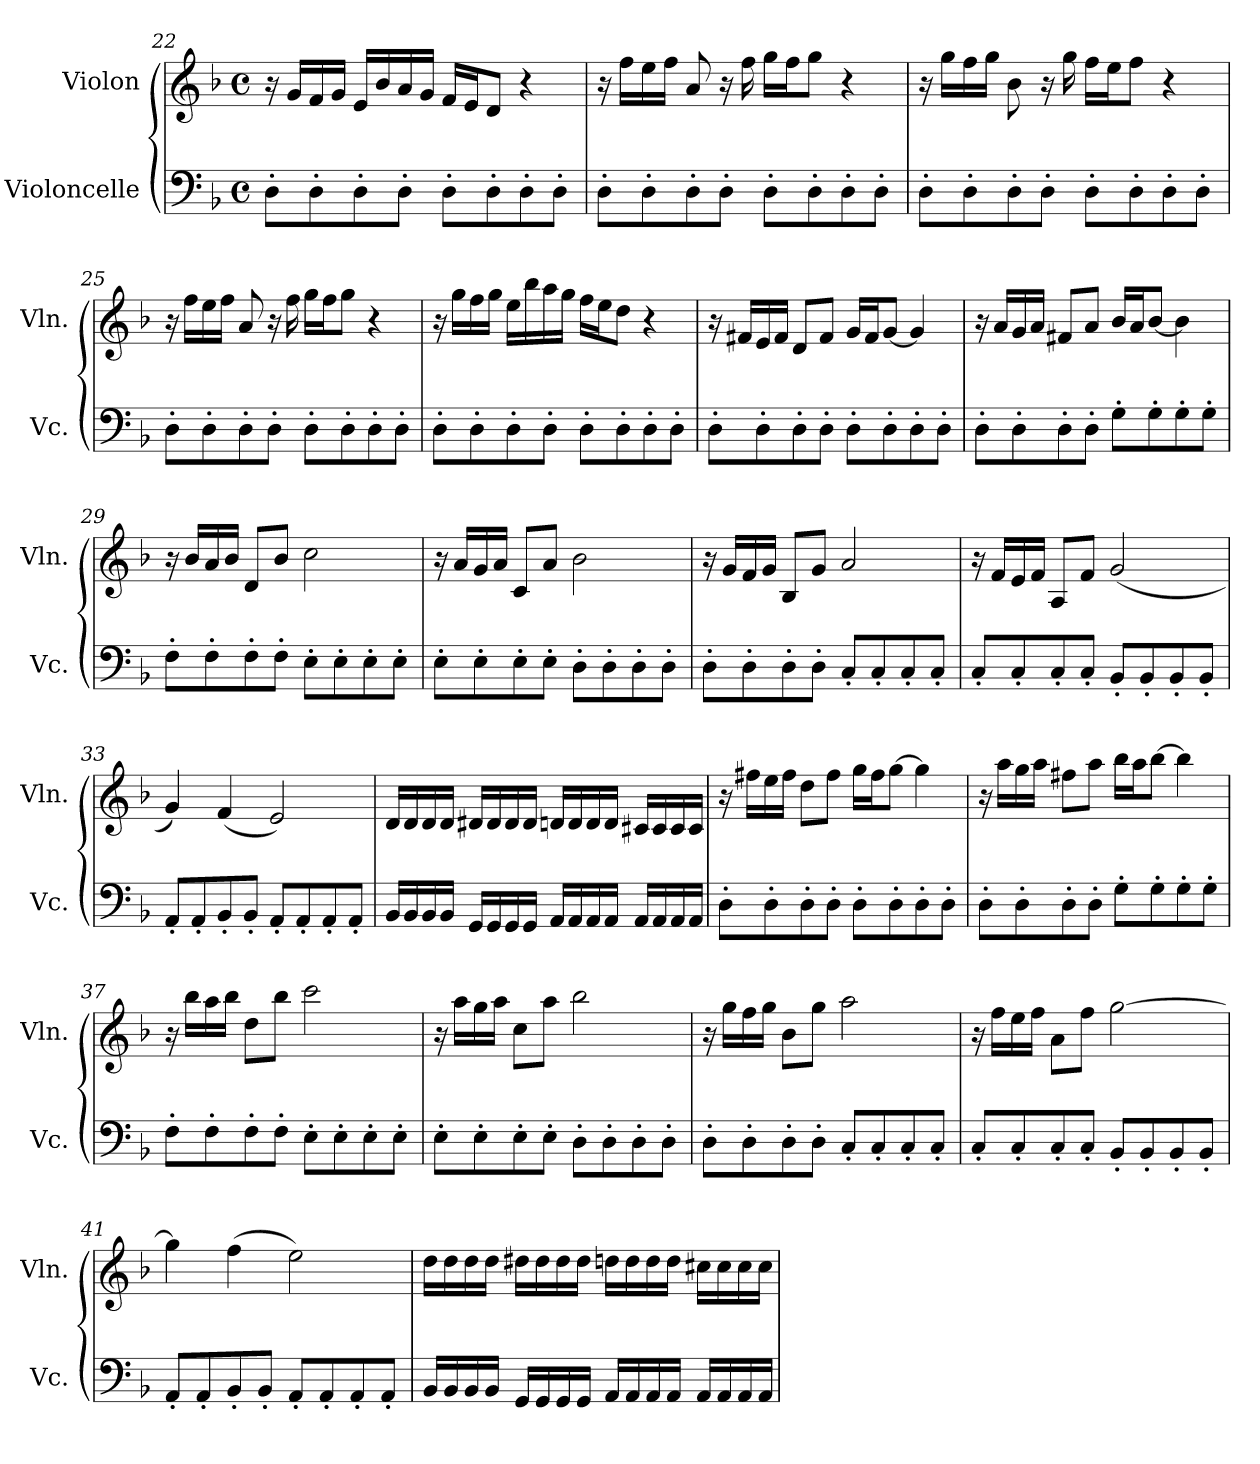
**kern	**kern
*part2	*part1
*staff2	*staff1
*I"Violoncelle	*I"Violon
*I'Vc.	*I'Vln.
*clefF4	*clefG2
*k[b-]	*k[b-]
*M4/4	*M4/4
*met(c)	*met(c)
=22	=22
8D'\L	16r
.	16g/LL
8D'\	16f/
.	16g/JJ
8D'\	16e/LL
.	16b-/
8D'\J	16a/
.	16g/JJ
8D'\L	16f/LL
.	16e/J
8D'\	8d/J
8D'\	4r
8D'\J	.
=23	=23
8D'\L	16r
.	16ff\LL
8D'\	16ee\
.	16ff\JJ
8D'\	8a/
8D'\J	16r
.	16ff\
8D'\L	16gg\LL
.	16ff\J
8D'\	8gg\J
8D'\	4r
8D'\J	.
!!LO:LB:g=z
=24	=24
8D'\L	16r
.	16gg\LL
8D'\	16ff\
.	16gg\JJ
8D'\	8b-\
8D'\J	16r
.	16gg\
8D'\L	16ff\LL
.	16ee\J
8D'\	8ff\J
8D'\	4r
8D'\J	.
=25	=25
8D'\L	16r
.	16ff\LL
8D'\	16ee\
.	16ff\JJ
8D'\	8a/
8D'\J	16r
.	16ff\
8D'\L	16gg\LL
.	16ff\J
8D'\	8gg\J
8D'\	4r
8D'\J	.
=26	=26
8D'\L	16r
.	16gg\LL
8D'\	16ff\
.	16gg\JJ
8D'\	16ee\LL
.	16bb-\
8D'\J	16aa\
.	16gg\JJ
8D'\L	16ff\LL
.	16ee\J
8D'\	8dd\J
8D'\	4r
8D'\J	.
!!LO:LB:g=z
=27	=27
8D'\L	16r
.	16f#X/LL
8D'\	16e/
.	16f#/JJ
8D'\	8d/L
8D'\J	8f#/J
8D'\L	16g/LL
.	16f#/J
8D'\	[8g/J
8D'\	4g/]
8D'\J	.
=28	=28
8D'\L	16r
.	16a/LL
8D'\	16g/
.	16a/JJ
8D'\	8f#X/L
8D'\J	8a/J
8G'\L	16b-/LL
.	16a/J
8G'\	[8b-/J
8G'\	4b-\]
8G'\J	.
=29	=29
8F'\L	16r
.	16b-/LL
8F'\	16a/
.	16b-/JJ
8F'\	8d/L
8F'\J	8b-/J
8E'\L	2cc\
8E'\	.
8E'\	.
8E'\J	.
!!LO:PB:g=z
=30	=30
8E'\L	16r
.	16a/LL
8E'\	16g/
.	16a/JJ
8E'\	8c/L
8E'\J	8a/J
8D'\L	2b-\
8D'\	.
8D'\	.
8D'\J	.
=31	=31
8D'\L	16r
.	16g/LL
8D'\	16f/
.	16g/JJ
8D'\	8B-/L
8D'\J	8g/J
8C'/L	2a/
8C'/	.
8C'/	.
8C'/J	.
=32	=32
8C'/L	16r
.	16f/LL
8C'/	16e/
.	16f/JJ
8C'/	8A/L
8C'/J	8f/J
8BB-'/L	(2g/
8BB-'/	.
8BB-'/	.
8BB-'/J	.
=33	=33
8AA'/L	4g/)
8AA'/	.
8BB-'/	(4f/
8BB-'/J	.
8AA'/L	2e/)
8AA'/	.
8AA'/	.
8AA'/J	.
!!LO:LB:g=z
=34	=34
16BB-/LL	16d/LL
16BB-/	16d/
16BB-/	16d/
16BB-/JJ	16d/JJ
16GG/LL	16d#X/LL
16GG/	16d#/
16GG/	16d#/
16GG/JJ	16d#/JJ
16AA/LL	16dn/LL
16AA/	16d/
16AA/	16d/
16AA/JJ	16d/JJ
16AA/LL	16c#X/LL
16AA/	16c#/
16AA/	16c#/
16AA/JJ	16c#/JJ
=35	=35
8D'\L	16r
.	16ff#X\LL
8D'\	16ee\
.	16ff#\JJ
8D'\	8dd\L
8D'\J	8ff#\J
8D'\L	16gg\LL
.	16ff#\J
8D'\	[8gg\J
8D'\	4gg\]
8D'\J	.
!!LO:LB:g=z
=36	=36
8D'\L	16r
.	16aa\LL
8D'\	16gg\
.	16aa\JJ
8D'\	8ff#X\L
8D'\J	8aa\J
8G'\L	16bb-\LL
.	16aa\J
8G'\	[8bb-\J
8G'\	4bb-\]
8G'\J	.
=37	=37
8F'\L	16r
.	16bb-\LL
8F'\	16aa\
.	16bb-\JJ
8F'\	8dd\L
8F'\J	8bb-\J
8E'\L	2ccc\
8E'\	.
8E'\	.
8E'\J	.
=38	=38
8E'\L	16r
.	16aa\LL
8E'\	16gg\
.	16aa\JJ
8E'\	8cc\L
8E'\J	8aa\J
8D'\L	2bb-\
8D'\	.
8D'\	.
8D'\J	.
!!LO:LB:g=z
=39	=39
8D'\L	16r
.	16gg\LL
8D'\	16ff\
.	16gg\JJ
8D'\	8b-\L
8D'\J	8gg\J
8C'/L	2aa\
8C'/	.
8C'/	.
8C'/J	.
=40	=40
8C'/L	16r
.	16ff\LL
8C'/	16ee\
.	16ff\JJ
8C'/	8a\L
8C'/J	8ff\J
8BB-'/L	[2gg\
8BB-'/	.
8BB-'/	.
8BB-'/J	.
=41	=41
8AA'/L	4gg\]
8AA'/	.
8BB-'/	(4ff\
8BB-'/J	.
8AA'/L	2ee\)
8AA'/	.
8AA'/	.
8AA'/J	.
!!LO:LB:g=z
=42	=42
16BB-/LL	16dd\LL
16BB-/	16dd\
16BB-/	16dd\
16BB-/JJ	16dd\JJ
16GG/LL	16dd#X\LL
16GG/	16dd#\
16GG/	16dd#\
16GG/JJ	16dd#\JJ
16AA/LL	16ddn\LL
16AA/	16dd\
16AA/	16dd\
16AA/JJ	16dd\JJ
16AA/LL	16cc#X\LL
16AA/	16cc#\
16AA/	16cc#\
16AA/JJ	16cc#\JJ
=	=
*-	*-
